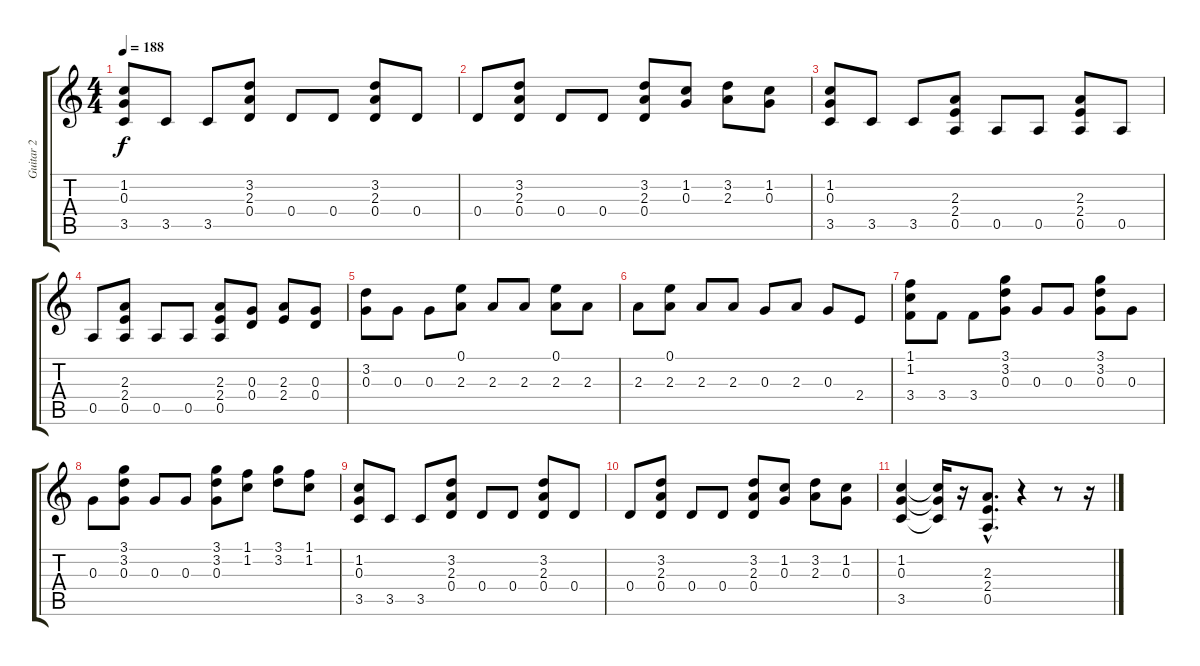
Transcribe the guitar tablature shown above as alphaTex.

\track ("Guitar 2" "Guitar 2") {instrument overdrivenguitar}
\staff {score tabs}
\tuning (E4 B3 G3 D3 A2 E2) {hide}
\ts (4 4)
\tempo 188
\clef g2
\ks c
(1.2 0.3 3.5).8{dy f} 3.5.8 3.5.8 (3.2 2.3 0.4).8 0.4.8 0.4.8 (3.2 2.3 0.4).8 0.4.8 |
0.4.8 (3.2 2.3 0.4).8 0.4.8 0.4.8 (3.2 2.3 0.4).8 (1.2 0.3).8 (3.2 2.3).8 (1.2 0.3).8 |
(1.2 0.3 3.5).8 3.5.8 3.5.8 (2.3 2.4 0.5).8 0.5.8 0.5.8 (2.3 2.4 0.5).8 0.5.8 |
0.5.8 (2.3 2.4 0.5).8 0.5.8 0.5.8 (2.3 2.4 0.5).8 (0.3 0.4).8 (2.3 2.4).8 (0.3 0.4).8 |
(3.2 0.3).8 0.3.8 0.3.8 (0.1 2.3).8 2.3.8 2.3.8 (0.1 2.3).8 2.3.8 |
2.3.8 (0.1 2.3).8 2.3.8 2.3.8 0.3.8 2.3.8 0.3.8 2.4.8 |
(1.1 1.2 3.4).8 3.4.8 3.4.8 (3.1 3.2 0.3).8 0.3.8 0.3.8 (3.1 3.2 0.3).8 0.3.8 |
0.3.8 (3.1 3.2 0.3).8 0.3.8 0.3.8 (3.1 3.2 0.3).8 (1.1 1.2).8 (3.1 3.2).8 (1.1 1.2).8 |
(1.2 0.3 3.5).8 3.5.8 3.5.8 (3.2 2.3 0.4).8 0.4.8 0.4.8 (3.2 2.3 0.4).8 0.4.8 |
0.4.8 (3.2 2.3 0.4).8 0.4.8 0.4.8 (3.2 2.3 0.4).8 (1.2 0.3).8 (3.2 2.3).8 (1.2 0.3).8 |
(1.2 0.3 3.5).4 (1.2{t} 0.3{t} 3.5{t}).16 r.16 (2.3{hac} 2.4{hac} 0.5{hac}).8{d} r.4 r.8 r.16
